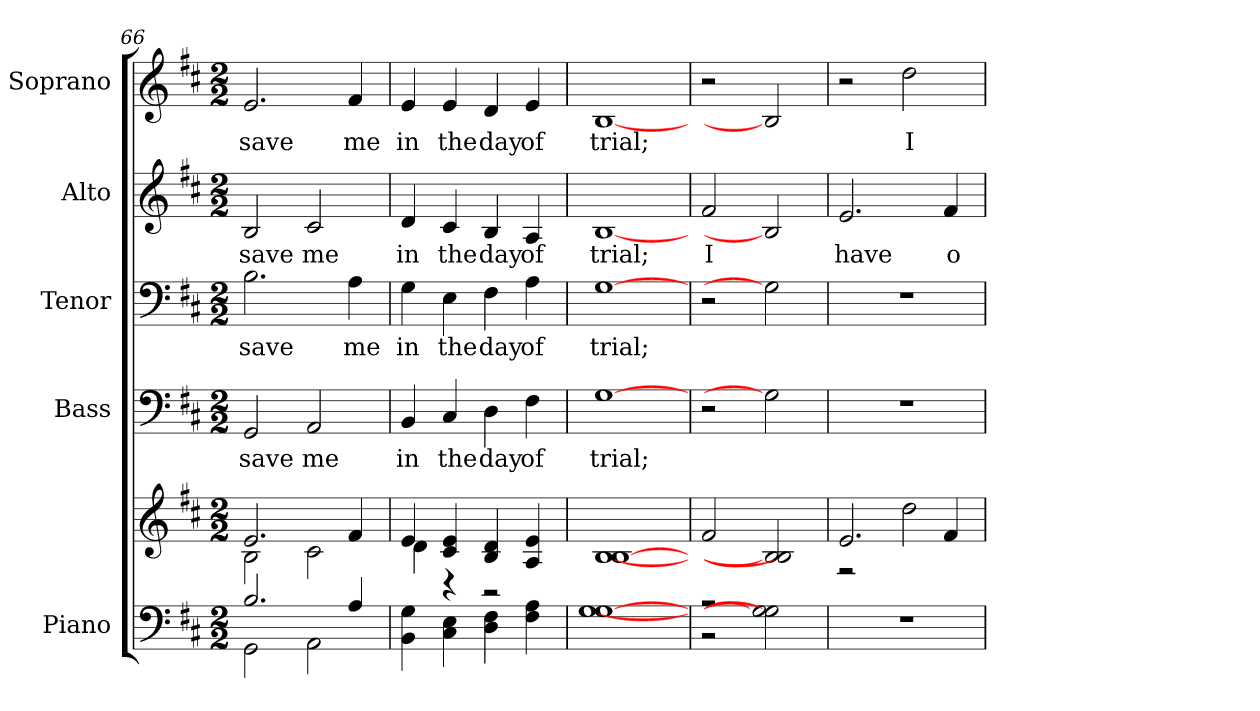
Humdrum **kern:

**kern	**kern	**kern	**text	**kern	**text	**kern	**text	**kern	**text
*part5	*part5	*part4	*part4	*part3	*part3	*part2	*part2	*part1	*part1
*staff6	*staff5	*staff4	*staff4	*staff3	*staff3	*staff2	*staff2	*staff1	*staff1
*I"Piano	*	*I"Bass	*	*I"Tenor	*	*I"Alto	*	*I"Soprano	*
*I'Pno.	*	*I'B.	*	*I'T.	*	*I'A.	*	*I'S.	*
*clefF4	*clefG2	*clefF4	*	*clefF4	*	*clefG2	*	*clefG2	*
*k[f#c#]	*k[f#c#]	*k[f#c#]	*	*k[f#c#]	*	*k[f#c#]	*	*k[f#c#]	*
*D:	*D:	*D:	*	*D:	*	*D:	*	*D:	*
*M2/2	*M2/2	*M2/2	*	*M2/2	*	*M2/2	*	*M2/2	*
=66	=66	=66	=66	=66	=66	=66	=66	=66	=66
*^	*^	*	*	*	*	*	*	*	*
!	!	!	!	!	!LO:LY:b:color=#000000	!	!	!	!	!	!
!	!	!	!	!	!	!	!LO:LY:b:color=#000000	!	!	!	!
!	!	!	!	!	!	!	!	!	!LO:LY:b:color=#000000	!	!
!	!	!	!	!	!	!	!	!	!	!	!LO:LY:b:color=#000000
2.Bi/	2GGi\	2.ei/	2Bi\	2GGi/	save	2.Bi\	save	2Bi/	save	2.ei/	save
!	!	!	!	!	!LO:LY:b:color=#000000	!	!	!	!	!	!
!	!	!	!	!	!	!	!	!	!LO:LY:b:color=#000000	!	!
.	2AAi\	.	2c#i\	2AAi/	me	.	.	2c#i/	me	.	.
!	!	!	!	!	!	!	!LO:LY:b:color=#000000	!	!	!	!
!	!	!	!	!	!	!	!	!	!	!	!LO:LY:b:color=#000000
4Ai/	.	4f#i/	.	.	.	4Ai\	me	.	.	4f#i/	me
*v	*v	*	*	*	*	*	*	*	*	*	*
=67	=67	=67	=67	=67	=67	=67	=67	=67	=67	=67
!	!	!	!	!LO:LY:b:color=#000000	!	!	!	!	!	!
!	!	!	!	!	!	!LO:LY:b:color=#000000	!	!	!	!
!	!	!	!	!	!	!	!	!LO:LY:b:color=#000000	!	!
!	!	!	!	!	!	!	!	!	!	!LO:LY:b:color=#000000
4BBi\ 4Gi	4ei/	4di\	4BBi/	in	4Gi\	in	4di/	in	4ei/	in
!	!	!	!	!LO:LY:b:color=#000000	!	!	!	!	!	!
!	!	!	!	!	!	!LO:LY:b:color=#000000	!	!	!	!
!	!	!	!	!	!	!	!	!LO:LY:b:color=#000000	!	!
!	!	!	!	!	!	!	!	!	!	!LO:LY:b:color=#000000
4C#i\ 4Ei	4c#i/ 4ei	4r	4C#i/	the	4Ei\	the	4c#i/	the	4ei/	the
!	!	!	!	!LO:LY:b:color=#000000	!	!	!	!	!	!
!	!	!	!	!	!	!LO:LY:b:color=#000000	!	!	!	!
!	!	!	!	!	!	!	!	!LO:LY:b:color=#000000	!	!
!	!	!	!	!	!	!	!	!	!	!LO:LY:b:color=#000000
4Di\ 4F#i	4Bi/ 4di	2r	4Di\	day	4F#i\	day	4Bi/	day	4di/	day
!	!	!	!	!LO:LY:b:color=#000000	!	!	!	!	!	!
!	!	!	!	!	!	!LO:LY:b:color=#000000	!	!	!	!
!	!	!	!	!	!	!	!	!LO:LY:b:color=#000000	!	!
!	!	!	!	!	!	!	!	!	!	!LO:LY:b:color=#000000
4F#i\ 4Ai	4Ai/ 4ei	.	4F#i\	of	4Ai\	of	4Ai/	of	4ei/	of
*	*v	*v	*	*	*	*	*	*	*	*
=68	=68	=68	=68	=68	=68	=68	=68	=68	=68
!	!	!	!LO:LY:b:color=#000000	!	!	!	!	!	!
!	!	!	!	!	!LO:LY:b:color=#000000	!	!	!	!
!	!	!	!	!	!	!	!LO:LY:b:color=#000000	!	!
!	!	!	!	!	!	!	!	!	!LO:LY:b:color=#000000
[1Gi [1Gi	[1Bi [1Bi	[1Gi	trial;	[1Gi	trial;	[1Bi	trial;	[1Bi	trial;
=69	=69	=69	=69	=69	=69	=69	=69	=69	=69
*^	*	*	*	*	*	*	*	*	*
!	!	!	!	!	!	!	!	!LO:LY:b:color=#000000	!	!
2r	2r	2f#i/	2r	.	2r	.	2f#i/	I	2r	.
2Gi] 2Gi]	2ryy	2Bi] 2Bi]	2Gi]	.	2Gi]	.	2Bi]	.	2Bi]	.
*v	*v	*	*	*	*	*	*	*	*	*
=70	=70	=70	=70	=70	=70	=70	=70	=70	=70
*	*^	*	*	*	*	*	*	*	*
*^	*	*	*	*	*	*	*	*	*	*
!	!	!	!	!	!	!	!	!	!LO:LY:b:color=#000000	!	!
*v	*v	*	*	*	*	*	*	*	*	*	*
1r	2.ei/	2r	1r	.	1r	.	2.ei/	have	2r	.
!	!	!	!	!	!	!	!	!	!	!LO:LY:b:color=#000000
.	.	2ddi\	.	.	.	.	.	.	2ddi\	I
!	!	!	!	!	!	!	!	!LO:LY:b:color=#000000	!	!
.	4f#i/	.	.	.	.	.	4f#i/	o-	.	.
*	*v	*v	*	*	*	*	*	*	*	*
=	=	=	=	=	=	=	=	=	=
*-	*-	*-	*-	*-	*-	*-	*-	*-	*-
